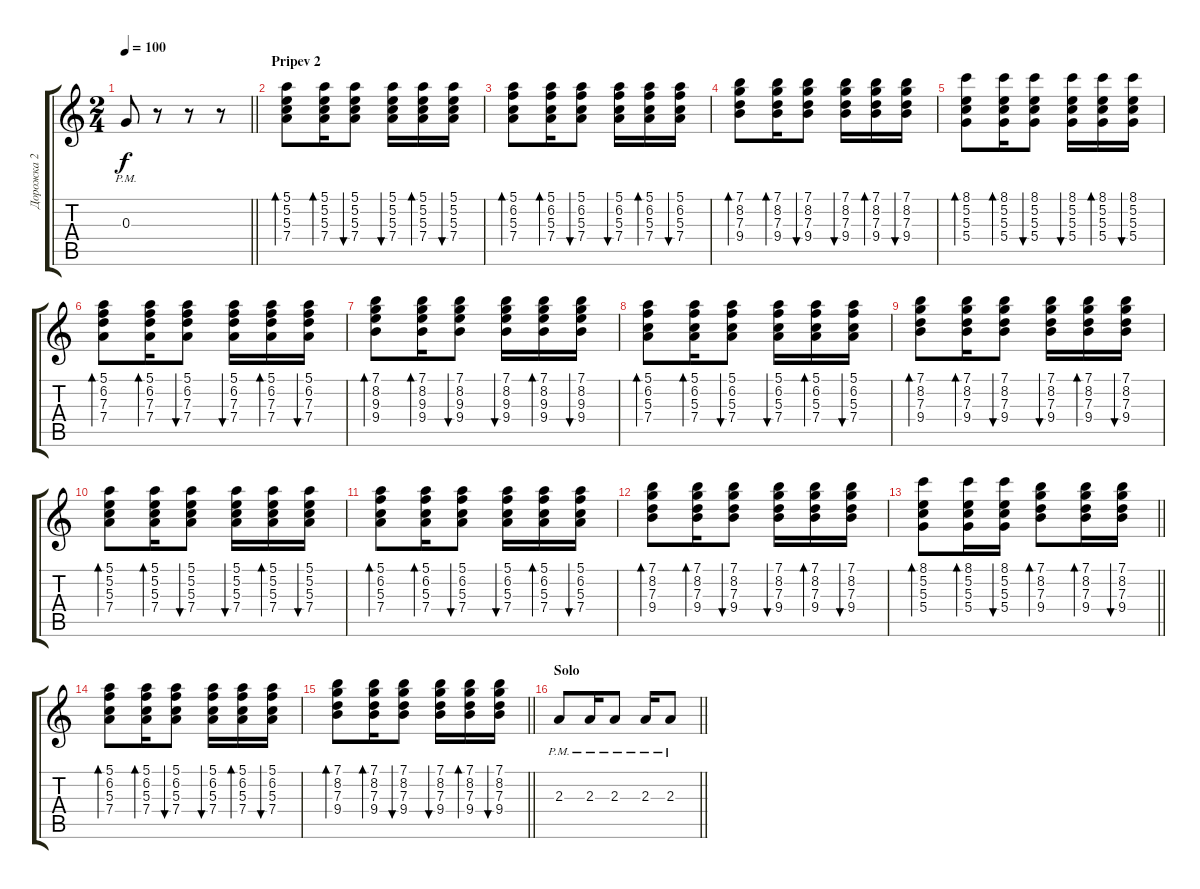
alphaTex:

\track ("Дорожка 2" "Дорожка 2") {instrument acousticguitarsteel}
\staff {score tabs}
\tuning (E4 B3 G3 D3 A2 E2) {hide}
\ts (2 4)
\tempo 100
\clef g2
\barLineRight lightlight
\ks c
0.3{pm}.8{dy f} r.8 r.8 r.8 |
\section ("" "Pripev 2")
(5.1 5.2 5.3 7.4).8{bd 60} (5.1 5.2 5.3 7.4).16{bd 60} (5.1 5.2 5.3 7.4).8{bu 60} (5.1 5.2 5.3 7.4).16{bu 60} (5.1 5.2 5.3 7.4).16{bd 60} (5.1 5.2 5.3 7.4).16{bu 60} |
(5.1 6.2 5.3 7.4).8{bd 60} (5.1 6.2 5.3 7.4).16{bd 60} (5.1 6.2 5.3 7.4).8{bu 60} (5.1 6.2 5.3 7.4).16{bu 60} (5.1 6.2 5.3 7.4).16{bd 60} (5.1 6.2 5.3 7.4).16{bu 60} |
(7.1 8.2 7.3 9.4).8{bd 60} (7.1 8.2 7.3 9.4).16{bd 60} (7.1 8.2 7.3 9.4).8{bu 60} (7.1 8.2 7.3 9.4).16{bu 60} (7.1 8.2 7.3 9.4).16{bd 60} (7.1 8.2 7.3 9.4).16{bu 60} |
(8.1 5.2 5.3 5.4).8{bd 60} (8.1 5.2 5.3 5.4).16{bd 60} (8.1 5.2 5.3 5.4).8{bu 60} (8.1 5.2 5.3 5.4).16{bu 60} (8.1 5.2 5.3 5.4).16{bd 60} (8.1 5.2 5.3 5.4).16{bu 60} |
(5.1 6.2 7.3 7.4).8{bd 60} (5.1 6.2 7.3 7.4).16{bd 60} (5.1 6.2 7.3 7.4).8{bu 60} (5.1 6.2 7.3 7.4).16{bu 60} (5.1 6.2 7.3 7.4).16{bd 60} (5.1 6.2 7.3 7.4).16{bu 60} |
(7.1 8.2 9.3 9.4).8{bd 60} (7.1 8.2 9.3 9.4).16{bd 60} (7.1 8.2 9.3 9.4).8{bu 60} (7.1 8.2 9.3 9.4).16{bu 60} (7.1 8.2 9.3 9.4).16{bd 60} (7.1 8.2 9.3 9.4).16{bu 60} |
(5.1 6.2 5.3 7.4).8{bd 60} (5.1 6.2 5.3 7.4).16{bd 60} (5.1 6.2 5.3 7.4).8{bu 60} (5.1 6.2 5.3 7.4).16{bu 60} (5.1 6.2 5.3 7.4).16{bd 60} (5.1 6.2 5.3 7.4).16{bu 60} |
(7.1 8.2 7.3 9.4).8{bd 60} (7.1 8.2 7.3 9.4).16{bd 60} (7.1 8.2 7.3 9.4).8{bu 60} (7.1 8.2 7.3 9.4).16{bu 60} (7.1 8.2 7.3 9.4).16{bd 60} (7.1 8.2 7.3 9.4).16{bu 60} |
(5.1 5.2 5.3 7.4).8{bd 60} (5.1 5.2 5.3 7.4).16{bd 60} (5.1 5.2 5.3 7.4).8{bu 60} (5.1 5.2 5.3 7.4).16{bu 60} (5.1 5.2 5.3 7.4).16{bd 60} (5.1 5.2 5.3 7.4).16{bu 60} |
(5.1 6.2 5.3 7.4).8{bd 60} (5.1 6.2 5.3 7.4).16{bd 60} (5.1 6.2 5.3 7.4).8{bu 60} (5.1 6.2 5.3 7.4).16{bu 60} (5.1 6.2 5.3 7.4).16{bd 60} (5.1 6.2 5.3 7.4).16{bu 60} |
(7.1 8.2 7.3 9.4).8{bd 60} (7.1 8.2 7.3 9.4).16{bd 60} (7.1 8.2 7.3 9.4).8{bu 60} (7.1 8.2 7.3 9.4).16{bu 60} (7.1 8.2 7.3 9.4).16{bd 60} (7.1 8.2 7.3 9.4).16{bu 60} |
\barLineRight lightlight
(8.1 5.2 5.3 5.4).8{bd 60} (8.1 5.2 5.3 5.4).16{bd 60} (8.1 5.2 5.3 5.4).16{bu 60} (7.1 8.2 7.3 9.4).8{bd 60} (7.1 8.2 7.3 9.4).16{bd 60} (7.1 8.2 7.3 9.4).16{bu 60} |
(5.1 6.2 5.3 7.4).8{bd 60} (5.1 6.2 5.3 7.4).16{bd 60} (5.1 6.2 5.3 7.4).8{bu 60} (5.1 6.2 5.3 7.4).16{bu 60} (5.1 6.2 5.3 7.4).16{bd 60} (5.1 6.2 5.3 7.4).16{bu 60} |
\barLineRight lightlight
(7.1 8.2 7.3 9.4).8{bd 60} (7.1 8.2 7.3 9.4).16{bd 60} (7.1 8.2 7.3 9.4).8{bu 60} (7.1 8.2 7.3 9.4).16{bu 60} (7.1 8.2 7.3 9.4).16{bd 60} (7.1 8.2 7.3 9.4).16{bu 60} |
\section ("" "Solo")
\barLineRight lightlight
2.3{pm}.8 2.3{pm}.16 2.3{pm}.8 2.3{pm}.16 2.3{pm}.8
